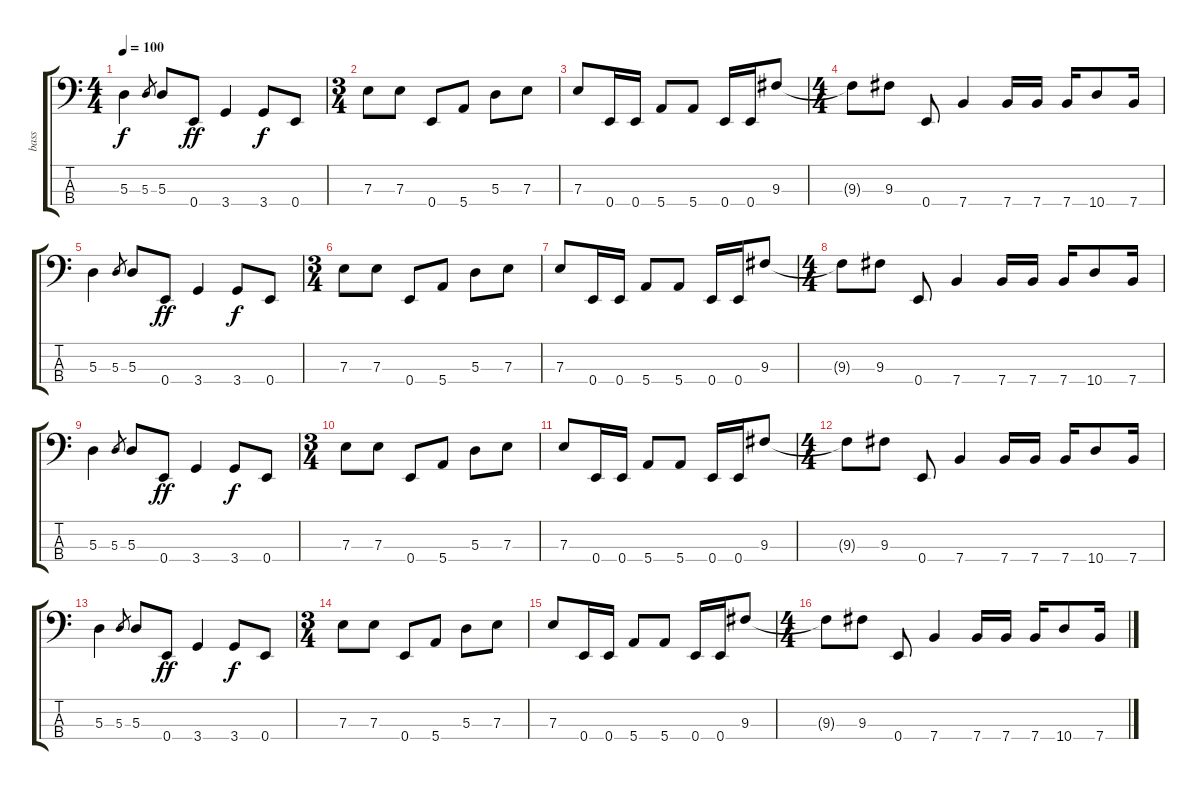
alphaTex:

\track ("bass" "bass") {instrument electricbassfinger}
\staff {score tabs}
\tuning (G2 D2 A1 E1) {hide}
\ts (4 4)
\tempo 100
\clef f4
\ks c
5.3.4{dy f instrument electricbassfinger} 5.3.8{gr} 5.3.8 0.4.8{dy ff} 3.4.4 3.4.8{dy f} 0.4.8 |
\ts (3 4)
7.3.8 7.3.8 0.4.8 5.4.8 5.3.8 7.3.8 |
7.3.8 0.4.16 0.4.16 5.4.8 5.4.8 0.4.16 0.4.16 9.3.8 |
\ts (4 4)
9.3{t}.8 9.3.8 0.4.8 7.4.4 7.4.16 7.4.16 7.4.16 10.4.8 7.4.16 |
5.3.4 5.3.8{gr} 5.3.8 0.4.8{dy ff} 3.4.4 3.4.8{dy f} 0.4.8 |
\ts (3 4)
7.3.8 7.3.8 0.4.8 5.4.8 5.3.8 7.3.8 |
7.3.8 0.4.16 0.4.16 5.4.8 5.4.8 0.4.16 0.4.16 9.3.8 |
\ts (4 4)
9.3{t}.8 9.3.8 0.4.8 7.4.4 7.4.16 7.4.16 7.4.16 10.4.8 7.4.16 |
5.3.4 5.3.8{gr} 5.3.8 0.4.8{dy ff} 3.4.4 3.4.8{dy f} 0.4.8 |
\ts (3 4)
7.3.8 7.3.8 0.4.8 5.4.8 5.3.8 7.3.8 |
7.3.8 0.4.16 0.4.16 5.4.8 5.4.8 0.4.16 0.4.16 9.3.8 |
\ts (4 4)
9.3{t}.8 9.3.8 0.4.8 7.4.4 7.4.16 7.4.16 7.4.16 10.4.8 7.4.16 |
5.3.4 5.3.8{gr} 5.3.8 0.4.8{dy ff} 3.4.4 3.4.8{dy f} 0.4.8 |
\ts (3 4)
7.3.8 7.3.8 0.4.8 5.4.8 5.3.8 7.3.8 |
7.3.8 0.4.16 0.4.16 5.4.8 5.4.8 0.4.16 0.4.16 9.3.8 |
\ts (4 4)
9.3{t}.8 9.3.8 0.4.8 7.4.4 7.4.16 7.4.16 7.4.16 10.4.8 7.4.16
